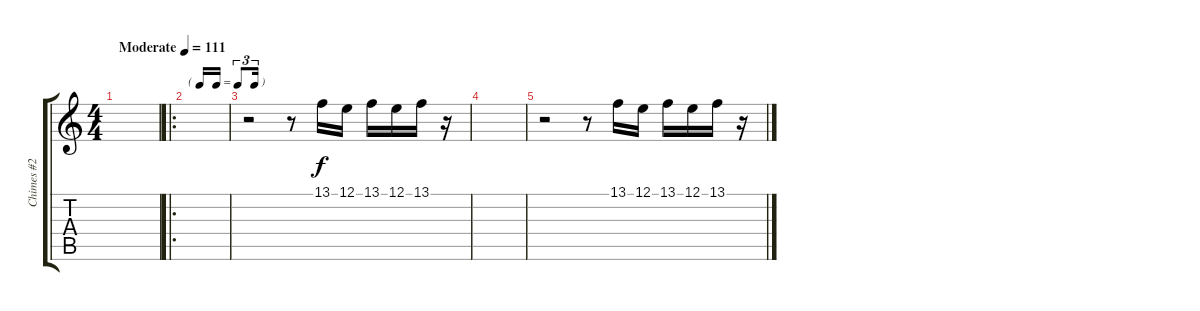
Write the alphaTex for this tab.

\track ("Chimes #2" "Chimes #2") {instrument harpsichord}
\staff {score tabs}
\tuning (E4 B3 G3 D3 A2 E2) {hide}
\ts (4 4)
\tempo (111 "Moderate")
\clef g2
\ks c
|
\ro
\tf triplet16th
|
r.2 r.8 13.1.16 12.1.16 13.1.16 12.1.16 13.1.16 r.16 |
|
r.2 r.8 13.1.16 12.1.16 13.1.16 12.1.16 13.1.16 r.16
